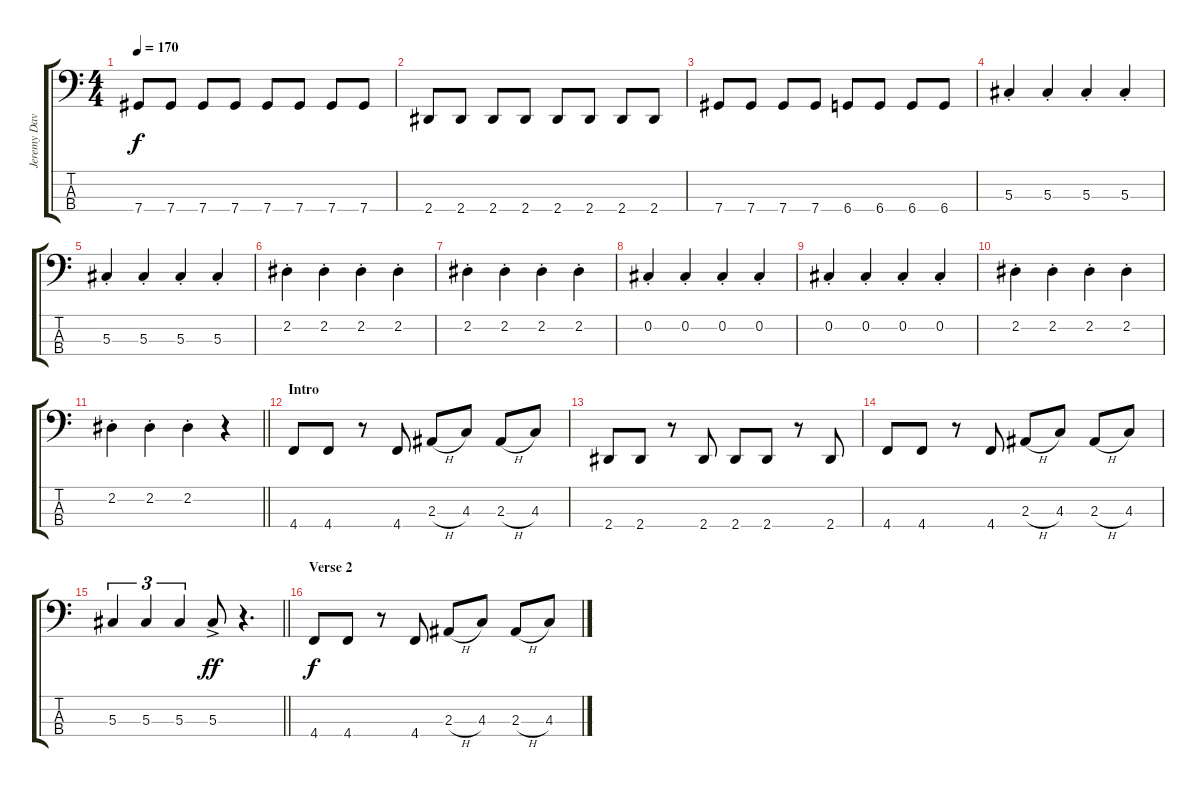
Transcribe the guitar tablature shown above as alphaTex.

\track ("Jeremy Davis (Bass)" "Jeremy Dav") {instrument electricbassfinger}
\staff {score tabs}
\tuning (Gb2 Db2 Ab1 Db1) {hide}
\ts (4 4)
\tempo 170
\clef f4
\ks c
7.4.8{dy f} 7.4.8 7.4.8 7.4.8 7.4.8 7.4.8 7.4.8 7.4.8 |
2.4.8 2.4.8 2.4.8 2.4.8 2.4.8 2.4.8 2.4.8 2.4.8 |
7.4.8 7.4.8 7.4.8 7.4.8 6.4.8 6.4.8 6.4.8 6.4.8 |
5.3{st}.4 5.3{st}.4 5.3{st}.4 5.3{st}.4 |
5.3{st}.4 5.3{st}.4 5.3{st}.4 5.3{st}.4 |
2.2{st}.4 2.2{st}.4 2.2{st}.4 2.2{st}.4 |
2.2{st}.4 2.2{st}.4 2.2{st}.4 2.2{st}.4 |
0.2{st}.4 0.2{st}.4 0.2{st}.4 0.2{st}.4 |
0.2{st}.4 0.2{st}.4 0.2{st}.4 0.2{st}.4 |
2.2{st}.4 2.2{st}.4 2.2{st}.4 2.2{st}.4 |
\barLineRight lightlight
2.2{st}.4 2.2{st}.4 2.2{st}.4 r.4 |
\section ("" "Intro")
4.4.8 4.4.8 r.8 4.4.8 2.3{h}.8 4.3.8 2.3{h}.8 4.3.8 |
2.4.8 2.4.8 r.8 2.4.8 2.4.8 2.4.8 r.8 2.4.8 |
4.4.8 4.4.8 r.8 4.4.8 2.3{h}.8 4.3.8 2.3{h}.8 4.3.8 |
\barLineRight lightlight
5.3.4{tu (3 2)} 5.3.4{tu (3 2)} 5.3.4{tu (3 2)} 5.3{ac}.8{dy ff} r.4{d} |
\section ("" "Verse 2")
4.4.8{dy f} 4.4.8 r.8 4.4.8 2.3{h}.8 4.3.8 2.3{h}.8 4.3.8
